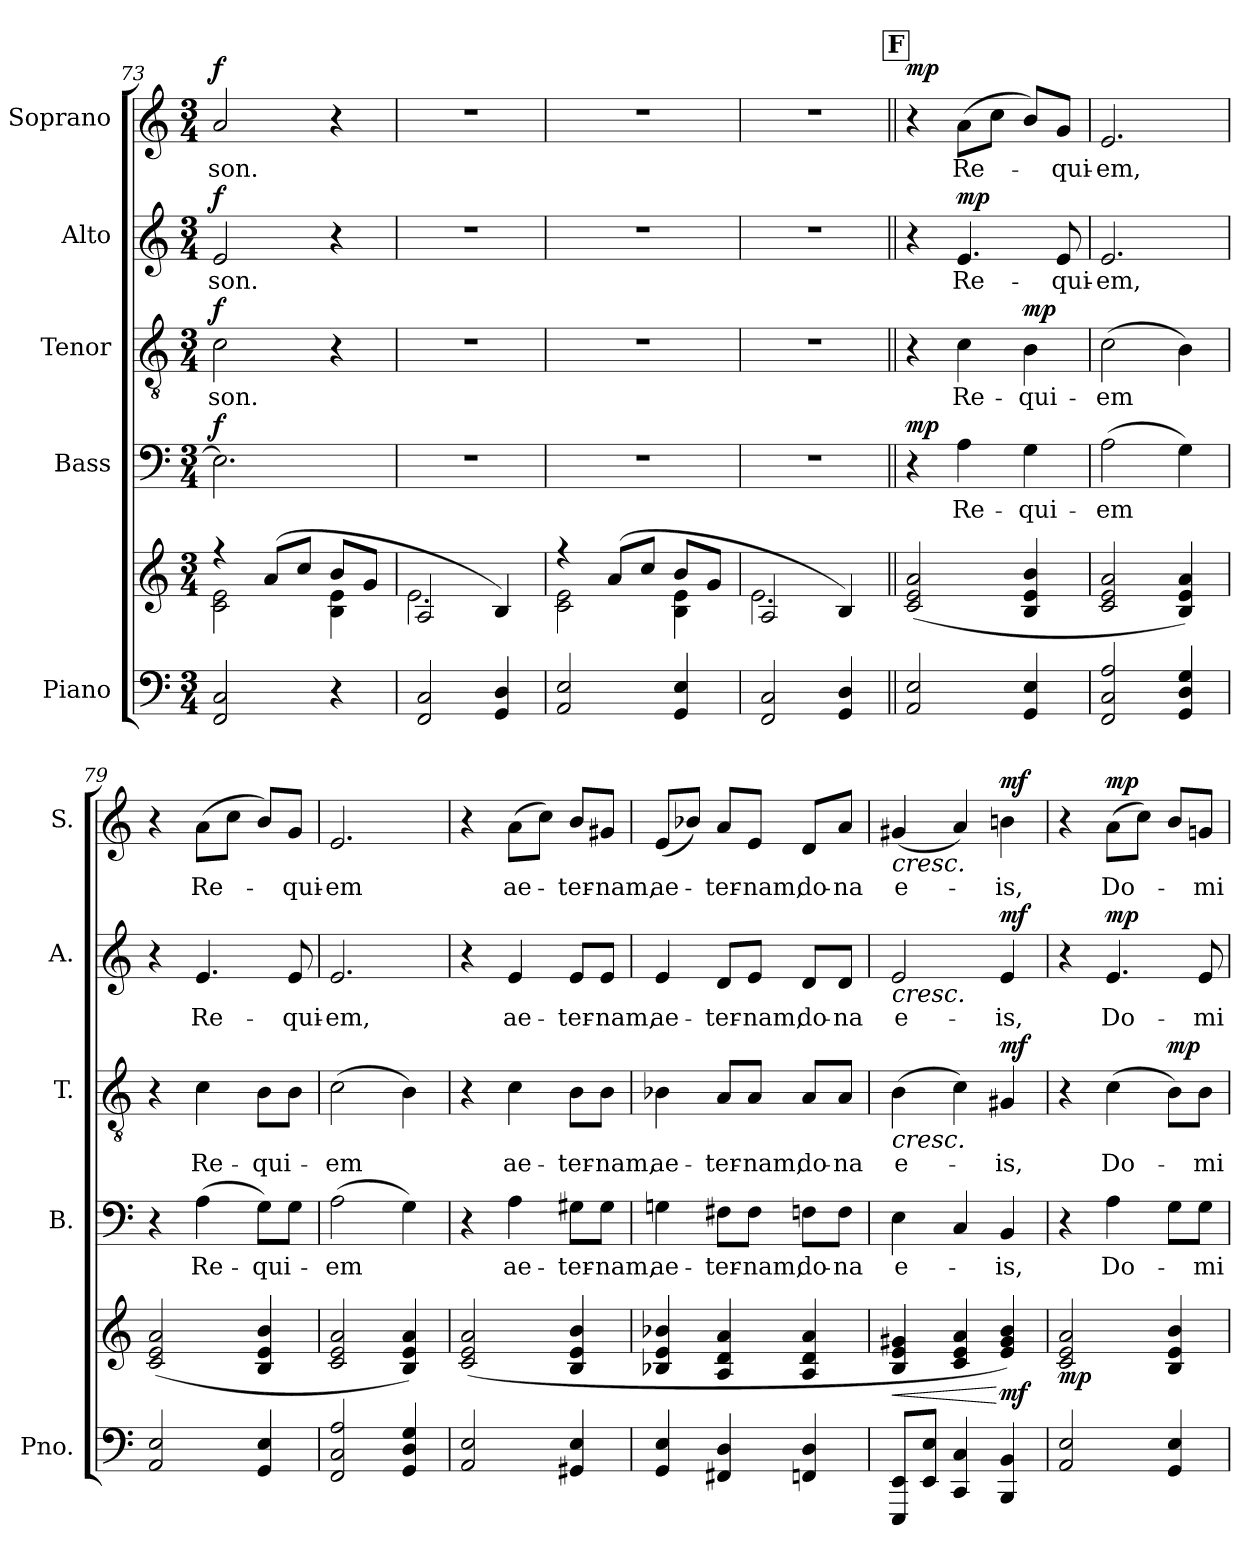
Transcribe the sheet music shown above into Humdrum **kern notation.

**kern	**kern	**dynam	**kern	**text	**dynam	**kern	**text	**dynam	**kern	**text	**dynam	**kern	**text	**dynam
*part5	*part5	*part5	*part4	*part4	*part4	*part3	*part3	*part3	*part2	*part2	*part2	*part1	*part1	*part1
*staff6	*staff5	*staff5/6	*staff4	*staff4	*staff4	*staff3	*staff3	*staff3	*staff2	*staff2	*staff2	*staff1	*staff1	*staff1
*I"Piano	*	*	*I"Bass	*	*	*I"Tenor	*	*	*I"Alto	*	*	*I"Soprano	*	*
*I'Pno.	*	*	*I'B.	*	*	*I'T.	*	*	*I'A.	*	*	*I'S.	*	*
*clefF4	*clefG2	*	*clefF4	*	*	*clefGv2	*	*	*clefG2	*	*	*clefG2	*	*
*k[]	*k[]	*	*k[]	*	*	*k[]	*	*	*k[]	*	*	*k[]	*	*
*M3/4	*M3/4	*	*M3/4	*	*	*M3/4	*	*	*M3/4	*	*	*M3/4	*	*
=73	=73	=73	=73	=73	=73	=73	=73	=73	=73	=73	=73	=73	=73	=73
*	*^	*	*	*	*	*	*	*	*	*	*	*	*	*
!	!	!	!	!	!	!LO:DY:a	!	!LO:LY:b	!LO:DY:a	!	!LO:LY:b	!LO:DY:a	!	!LO:LY:b	!LO:DY:a
2FF/ 2C/	4r	2c\ 2e\	.	2.E\]	.	f	2c\	-son.	f	2e/	-son.	f	2a/	-son.	f
.	(>8a/L	.	.	.	.	.	.	.	.	.	.	.	.	.	.
.	8cc/J	.	.	.	.	.	.	.	.	.	.	.	.	.	.
4r	8b/L	4B\ 4e\	.	.	.	.	4r	.	.	4r	.	.	4r	.	.
.	8g/J	.	.	.	.	.	.	.	.	.	.	.	.	.	.
=74	=74	=74	=74	=74	=74	=74	=74	=74	=74	=74	=74	=74	=74	=74	=74
2FF/ 2C/	2A/	2.e\	.	2.r	.	.	2.r	.	.	2.r	.	.	2.r	.	.
4GG/ 4D/	4B/)	.	.	.	.	.	.	.	.	.	.	.	.	.	.
=75	=75	=75	=75	=75	=75	=75	=75	=75	=75	=75	=75	=75	=75	=75	=75
2AA/ 2E/	4r	2c\ 2e\	.	2.r	.	.	2.r	.	.	2.r	.	.	2.r	.	.
.	(>8a/L	.	.	.	.	.	.	.	.	.	.	.	.	.	.
.	8cc/J	.	.	.	.	.	.	.	.	.	.	.	.	.	.
4GG/ 4E/	8b/L	4B\ 4e\	.	.	.	.	.	.	.	.	.	.	.	.	.
.	8g/J	.	.	.	.	.	.	.	.	.	.	.	.	.	.
=76	=76	=76	=76	=76	=76	=76	=76	=76	=76	=76	=76	=76	=76	=76	=76
2FF/ 2C/	2A/	2.e\	.	2.r	.	.	2.r	.	.	2.r	.	.	2.r	.	.
4GG/ 4D/	4B/)	.	.	.	.	.	.	.	.	.	.	.	.	.	.
*	*v	*v	*	*	*	*	*	*	*	*	*	*	*	*	*
!!LO:REH:place=s1:a:B:fs=14:t=F
=77||	=77||	=77||	=77||	=77||	=77||	=77||	=77||	=77||	=77||	=77||	=77||	=77||	=77||	=77||
!	!	!	!	!	!LO:DY:a	!	!	!	!	!	!	!	!	!LO:DY:a
2AA/ 2E/	(>2c/ 2e/ 2a/	.	4r	.	mp	4r	.	.	4r	.	.	4r	.	mp
!	!	!	!	!LO:LY:b	!	!	!LO:LY:b	!	!	!LO:LY:b	!LO:DY:a	!	!LO:LY:b	!
.	.	.	4A\	Re-	.	4c\	Re-	.	4.e/	Re-	mp	(>8a\L	Re-	.
.	.	.	.	.	.	.	.	.	.	.	.	8cc\J	.	.
!	!	!	!	!LO:LY:b	!	!	!LO:LY:b	!LO:DY:a	!	!	!	!	!	!
4GG/ 4E/	4B/ 4e/ 4b/	.	4G\	-qui-	.	4B\	-qui-	mp	.	.	.	8b/L)	.	.
!	!	!	!	!	!	!	!	!	!	!LO:LY:b	!	!	!LO:LY:b	!
.	.	.	.	.	.	.	.	.	8e/	-qui-	.	8g/J	-qui-	.
=78	=78	=78	=78	=78	=78	=78	=78	=78	=78	=78	=78	=78	=78	=78
!	!	!	!	!LO:LY:b	!	!	!LO:LY:b	!	!	!LO:LY:b	!	!	!LO:LY:b	!
2FF/ 2C/ 2A/	2c/ 2e/ 2a/	.	(>2A\	-em	.	(>2c\	-em	.	2.e/	-em,	.	2.e/	-em,	.
4GG/ 4D/ 4G/	4B/ 4e/ 4a/)	.	4G\)	.	.	4B\)	.	.	.	.	.	.	.	.
=79	=79	=79	=79	=79	=79	=79	=79	=79	=79	=79	=79	=79	=79	=79
2AA/ 2E/	(>2c/ 2e/ 2a/	.	4r	.	.	4r	.	.	4r	.	.	4r	.	.
!	!	!	!	!LO:LY:b	!	!	!LO:LY:b	!	!	!LO:LY:b	!	!	!LO:LY:b	!
.	.	.	(>4A\	Re-	.	4c\	Re-	.	4.e/	Re-	.	(>8a\L	Re-	.
.	.	.	.	.	.	.	.	.	.	.	.	8cc\J	.	.
!	!	!	!	!LO:LY:b	!	!	!LO:LY:b	!	!	!	!	!	!	!
4GG/ 4E/	4B/ 4e/ 4b/	.	8G\L)	-qui-	.	8B\L	-qui-	.	.	.	.	8b/L)	.	.
!	!	!	!	!	!	!	!	!	!	!LO:LY:b	!	!	!LO:LY:b	!
.	.	.	8G\J	.	.	8B\J	.	.	8e/	-qui-	.	8g/J	-qui-	.
=80	=80	=80	=80	=80	=80	=80	=80	=80	=80	=80	=80	=80	=80	=80
!	!	!	!	!LO:LY:b	!	!	!LO:LY:b	!	!	!LO:LY:b	!	!	!LO:LY:b	!
2FF/ 2C/ 2A/	2c/ 2e/ 2a/	.	(>2A\	-em	.	(>2c\	-em	.	2.e/	-em,	.	2.e/	-em	.
4GG/ 4D/ 4G/	4B/ 4e/ 4a/)	.	4G\)	.	.	4B\)	.	.	.	.	.	.	.	.
!!LO:LB:g=z
=81	=81	=81	=81	=81	=81	=81	=81	=81	=81	=81	=81	=81	=81	=81
2AA/ 2E/	(>2c/ 2e/ 2a/	.	4r	.	.	4r	.	.	4r	.	.	4r	.	.
!	!	!	!	!LO:LY:b	!	!	!LO:LY:b	!	!	!LO:LY:b	!	!	!LO:LY:b	!
.	.	.	4A\	ae-	.	4c\	ae-	.	4e/	ae-	.	(>8a\L	ae-	.
.	.	.	.	.	.	.	.	.	.	.	.	8cc\J)	.	.
!	!	!	!	!LO:LY:b	!	!	!LO:LY:b	!	!	!LO:LY:b	!	!	!LO:LY:b	!
4GG#X/ 4E/	4B/ 4e/ 4b/	.	8G#X\L	-ter-	.	8B\L	-ter-	.	8e/L	-ter-	.	8b/L	-ter-	.
!	!	!	!	!LO:LY:b	!	!	!LO:LY:b	!	!	!LO:LY:b	!	!	!LO:LY:b	!
.	.	.	8G#\J	-nam,	.	8B\J	-nam,	.	8e/J	-nam,	.	8g#X/J	-nam,	.
=82	=82	=82	=82	=82	=82	=82	=82	=82	=82	=82	=82	=82	=82	=82
!	!	!	!	!LO:LY:b	!	!	!LO:LY:b	!	!	!LO:LY:b	!	!	!LO:LY:b	!
4GG/ 4E/	4B-X/ 4e/ 4b-X/	.	4Gn\	ae-	.	4B-X\	ae-	.	4e/	ae-	.	(<8e/L	ae-	.
.	.	.	.	.	.	.	.	.	.	.	.	8b-X/J)	.	.
!	!	!	!	!LO:LY:b	!	!	!LO:LY:b	!	!	!LO:LY:b	!	!	!LO:LY:b	!
4FF#X/ 4D/	4A/ 4d/ 4a/	.	8F#X\L	-ter-	.	8A/L	-ter-	.	8d/L	-ter-	.	8a/L	-ter-	.
!	!	!	!	!LO:LY:b	!	!	!LO:LY:b	!	!	!LO:LY:b	!	!	!LO:LY:b	!
.	.	.	8F#\J	-nam,	.	8A/J	-nam,	.	8e/J	-nam,	.	8e/J	-nam,	.
!	!	!	!	!LO:LY:b	!	!	!LO:LY:b	!	!	!LO:LY:b	!	!	!LO:LY:b	!
4FFn/ 4D/	4A/ 4d/ 4a/	.	8Fn\L	do-	.	8A/L	do-	.	8d/L	do-	.	8d/L	do-	.
!	!	!	!	!LO:LY:b	!	!	!LO:LY:b	!	!	!LO:LY:b	!	!	!LO:LY:b	!
.	.	.	8F\J	-na	.	8A/J	-na	.	8d/J	-na	.	8a/J	-na	.
=83	=83	=83	=83	=83	=83	=83	=83	=83	=83	=83	=83	=83	=83	=83
!	!	!LO:HP:b	!	!LO:LY:b	!	!	!LO:LY:b	!LO:HP:b	!	!LO:LY:b	!LO:HP:b	!	!LO:LY:b	!LO:HP:b
8EEE/ 8EE/L	4B/ 4e/ 4g#X/	<	4E\	e-	.	(>4B\	e-	<	2e/	e-	<	(<4g#X/	e-	<
8EE/ 8E/J	.	.	.	.	.	.	.	.	.	.	.	.	.	.
4CC/ 4C/	4c/ 4e/ 4a/	.	4C/	.	.	4c\)	.	.	.	.	.	4a/)	.	.
!	!	!LO:DY:n=1:b	!	!LO:LY:b	!	!	!LO:LY:b	!LO:DY:a	!	!LO:LY:b	!LO:DY:a	!	!LO:LY:b	!LO:DY:a
4BBB/ 4BB/	4e/ 4g#/ 4b/)	[ mf	4BB/	-is,	.	4G#X/	-is,	mf	4e/	-is,	mf	4bn\	-is,	mf
.	.	.	.	.	.	.	.	[	.	.	[	.	.	[
=84	=84	=84	=84	=84	=84	=84	=84	=84	=84	=84	=84	=84	=84	=84
!	!	!LO:DY:b	!	!	!	!	!	!	!	!	!	!	!	!
2AA/ 2E/	2c/ 2e/ 2a/	mp	4r	.	.	4r	.	.	4r	.	.	4r	.	.
!	!	!	!	!LO:LY:b	!	!	!LO:LY:b	!	!	!LO:LY:b	!LO:DY:a	!	!LO:LY:b	!LO:DY:a
.	.	.	4A\	Do-	.	(>4c\	Do-	.	4.e/	Do-	mp	(>8a\L	Do-	mp
.	.	.	.	.	.	.	.	.	.	.	.	8cc\J)	.	.
!	!	!	!	!	!	!	!	!LO:DY:a	!	!	!	!	!	!
4GG/ 4E/	4B/ 4e/ 4b/	.	8G\L	.	.	8B\L)	.	mp	.	.	.	8b/L	.	.
!	!	!	!	!LO:LY:b	!	!	!LO:LY:b	!	!	!LO:LY:b	!	!	!LO:LY:b	!
.	.	.	8G\J	-mi-	.	8B\J	-mi-	.	8e/	-mi-	.	8gn/J	-mi-	.
=	=	=	=	=	=	=	=	=	=	=	=	=	=	=
*-	*-	*-	*-	*-	*-	*-	*-	*-	*-	*-	*-	*-	*-	*-
